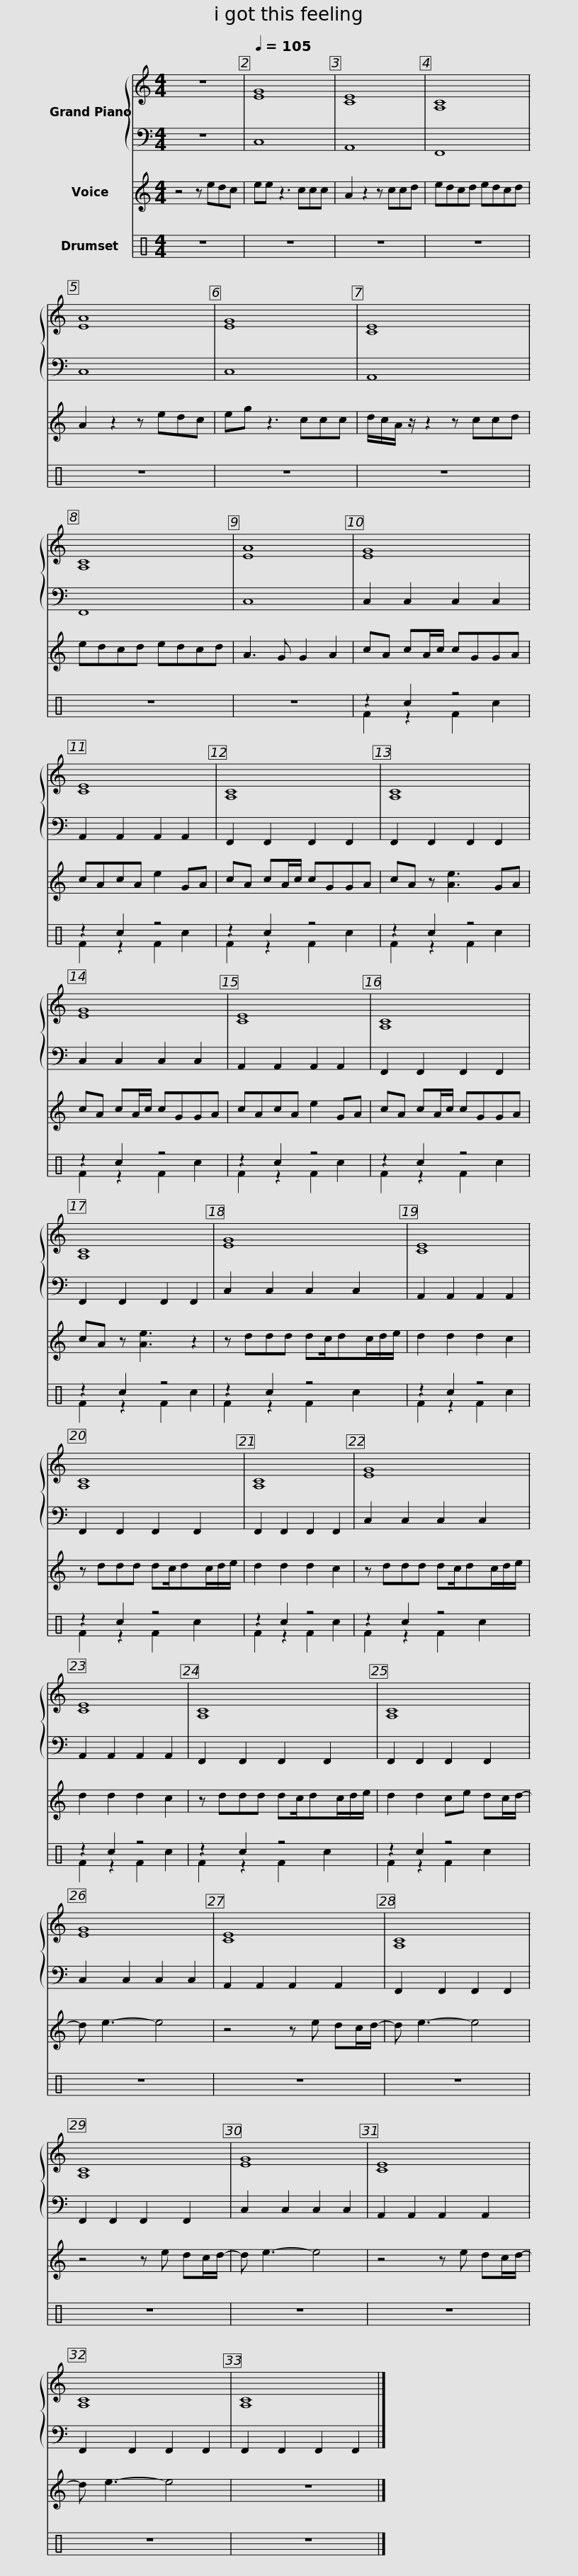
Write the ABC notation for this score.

X:1
%%score { 1 | 2 } 3 ( 4 5 )
L:1/8
M:4/4
I:linebreak $
K:C
V:1 treble
V:2 bass
V:3 treble
V:4 perc
K:none
V:5 perc
K:none
V:1
 z8 |[Q:1/4=105] [EG]8 | [CE]8 | [A,C]8 | [EA]8 | %5
 [EG]8 |$ [CE]8 | [A,C]8 | [EA]8 | [EG]8 | %10
 [CE]8 |$ [A,C]8 | [A,C]8 | [EG]8 | [CE]8 | %15
 [A,C]8 |$ [A,C]8 | [EG]8 | [CE]8 | [A,C]8 | %20
 [A,C]8 |$ [EG]8 | [CE]8 | [A,C]8 | [A,C]8 | %25
 [EG]8 |$ [CE]8 | [A,C]8 | [A,C]8 | [EG]8 | %30
 [CE]8 | [A,C]8 | [A,C]8 |] %33
V:2
 z8 | C,8 | A,,8 | F,,8 | C,8 | %5
 C,8 |$ A,,8 | F,,8 | C,8 | C,2 C,2 C,2 C,2 | %10
 A,,2 A,,2 A,,2 A,,2 |$ F,,2 F,,2 F,,2 F,,2 | F,,2 F,,2 F,,2 F,,2 | C,2 C,2 C,2 C,2 | A,,2 A,,2 A,,2 A,,2 | %15
 F,,2 F,,2 F,,2 F,,2 |$ F,,2 F,,2 F,,2 F,,2 | C,2 C,2 C,2 C,2 | A,,2 A,,2 A,,2 A,,2 | F,,2 F,,2 F,,2 F,,2 | %20
 F,,2 F,,2 F,,2 F,,2 |$ C,2 C,2 C,2 C,2 | A,,2 A,,2 A,,2 A,,2 | F,,2 F,,2 F,,2 F,,2 | F,,2 F,,2 F,,2 F,,2 | %25
 C,2 C,2 C,2 C,2 |$ A,,2 A,,2 A,,2 A,,2 | F,,2 F,,2 F,,2 F,,2 | F,,2 F,,2 F,,2 F,,2 | C,2 C,2 C,2 C,2 | %30
 A,,2 A,,2 A,,2 A,,2 | F,,2 F,,2 F,,2 F,,2 | F,,2 F,,2 F,,2 F,,2 |] %33
V:3
 z4 z edc | ee z3 ccc | A2 z2 z ccd | edcd edcd | A2 z2 z edc | %5
 eg z3 ccc |$ d/c/A/ z/ z2 z ccd | edcd edcd | A3 G G2 A2 | cA cA/c/ cGGA | %10
 cAcA e2 GA |$ cA cA/c/ cGGA | cA z [Ae]3 GA | cA cA/c/ cGGA | cAcA e2 GA | %15
 cA cA/c/ cGGA |$ cA z [Ae]3 z2 | z ddd dc/dc/d/e/ | d2 d2 d2 c2 | z ddd dc/dc/d/e/ | %20
 d2 d2 d2 c2 |$ z ddd dc/dc/d/e/ | d2 d2 d2 c2 | z ddd dc/dc/d/e/ | d2 d2 ce dc/d/- | %25
 d e3- e4 |$ z4 z e dc/d/- | d e3- e4 | z4 z e dc/d/- | d e3- e4 | %30
 z4 z e dc/d/- | d e3- e4 | z8 |] %33
V:4
 z8 | z8 | z8 | z8 | z8 | %5
 z8 |$ z8 | z8 | z8 | z2 c2 z4 | %10
 z2 c2 z4 |$ z2 c2 z4 | z2 c2 z4 | z2 c2 z4 | z2 c2 z4 | %15
 z2 c2 z4 |$ z2 c2 z4 | z2 c2 z4 | z2 c2 z4 | z2 c2 z4 | %20
 z2 c2 z4 |$ z2 c2 z4 | z2 c2 z4 | z2 c2 z4 | z2 c2 z4 | %25
 z8 |$ z8 | z8 | z8 | z8 | %30
 z8 | z8 | z8 |] %33
V:5
 x8 | x8 | x8 | x8 | x8 | %5
 x8 |$ x8 | x8 | x8 | F2 z2 F2 c2 | %10
 F2 z2 F2 c2 |$ F2 z2 F2 c2 | F2 z2 F2 c2 | F2 z2 F2 c2 | F2 z2 F2 c2 | %15
 F2 z2 F2 c2 |$ F2 z2 F2 c2 | F2 z2 F2 c2 | F2 z2 F2 c2 | F2 z2 F2 c2 | %20
 F2 z2 F2 c2 |$ F2 z2 F2 c2 | F2 z2 F2 c2 | F2 z2 F2 c2 | F2 z2 F2 c2 | %25
 x8 |$ x8 | x8 | x8 | x8 | %30
 x8 | x8 | x8 |] %33
